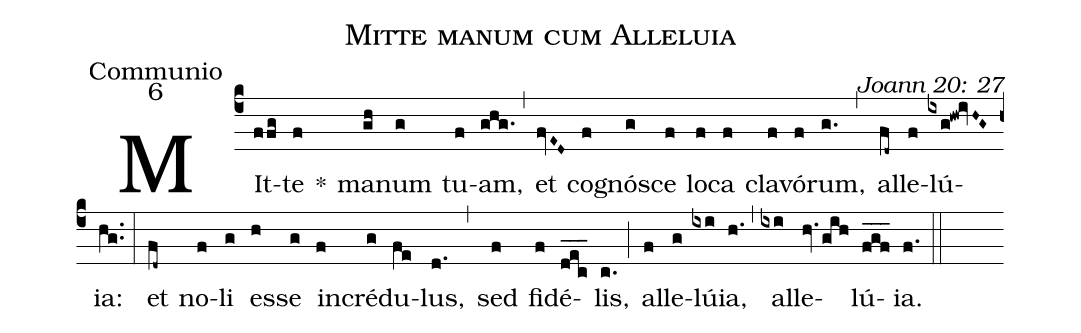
name: Mitte manum cum Alleluia;
office-part: Communio;
mode: 6;
commentary: Joann 20: 27;
%%
(c4) MIt(ffg)te(f) *() ma(gh)num(g) tu(f)am,(ghg.) (,) et(fvE~D~) co(f)gnó(g)sce(f) lo(f)ca(f) cla(f)vó(f)rum,(g.) (,) al(fd~)le(f)lú(ixg!hw!ivH~G~)ia:(hg..) (:)
et(fd~) no(f)li(g) es(h)se(g) in(f)cré(g)du(fe)lus,(d.) (,) sed(f) fi(f)dé(dec___)lis,(c.) (;) al(f)le(g)lú(ixi)ia,(h.) (,) al(ixi)le(hv.gih)lú(fgf___)ia.(f.) (::)
